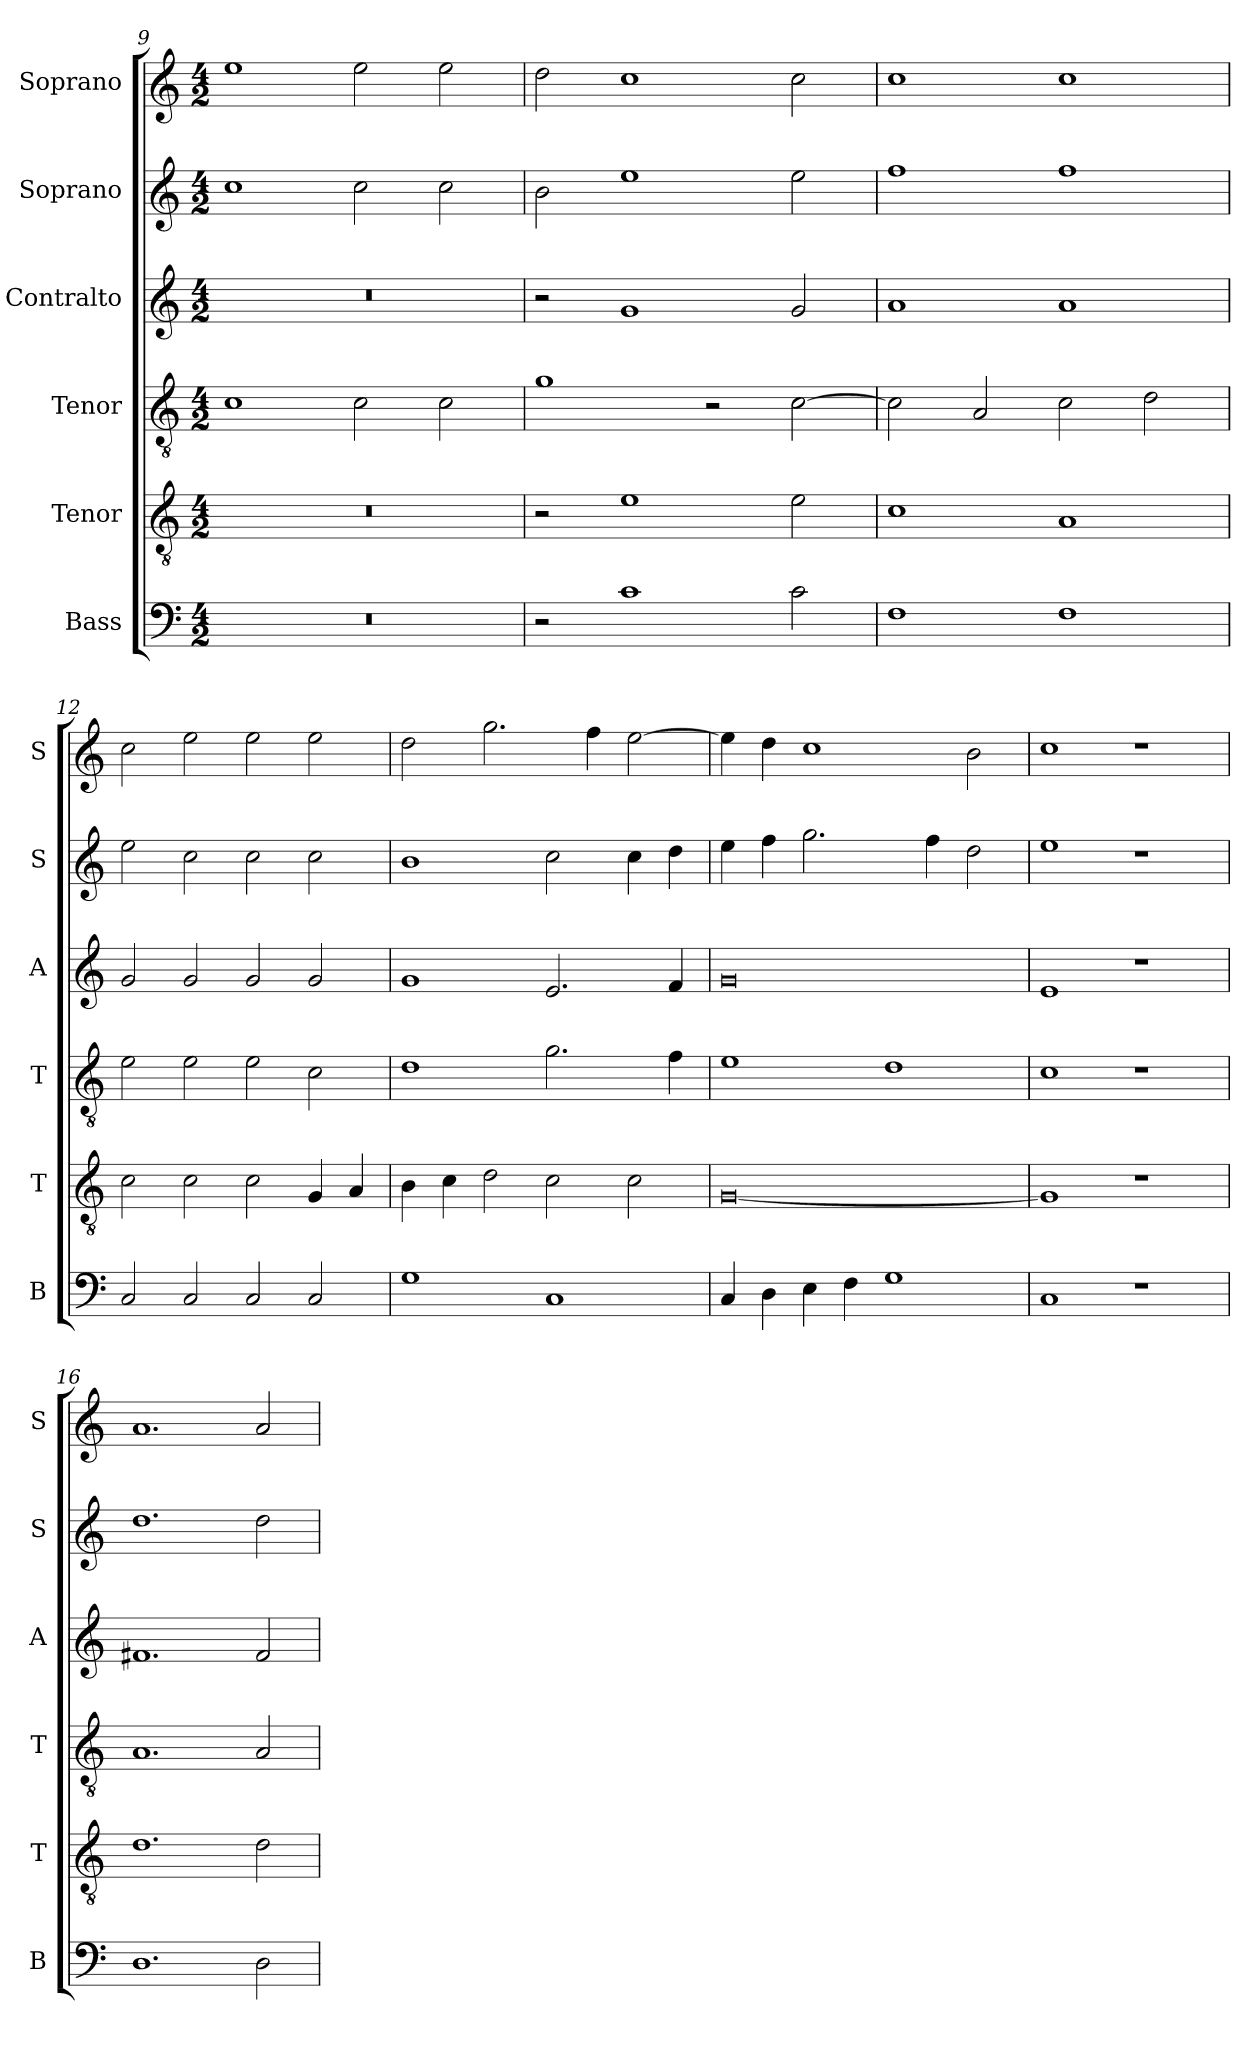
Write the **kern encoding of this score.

**kern	**kern	**kern	**kern	**kern	**kern
*part6	*part5	*part4	*part3	*part2	*part1
*staff6	*staff5	*staff4	*staff3	*staff2	*staff1
*I"Bass	*I"Tenor	*I"Tenor	*I"Contralto	*I"Soprano	*I"Soprano
*I'B	*I'T	*I'T	*I'A	*I'S	*I'S
*clefF4	*clefGv2	*clefGv2	*clefG2	*clefG2	*clefG2
*k[]	*k[]	*k[]	*k[]	*k[]	*k[]
*G:mix	*G:mix	*G:mix	*G:mix	*G:mix	*G:mix
*M4/2	*M4/2	*M4/2	*M4/2	*M4/2	*M4/2
=9	=9	=9	=9	=9	=9
0r	0r	1c	0r	1cc	1ee
.	.	2c	.	2cc	2ee
.	.	2c	.	2cc	2ee
=10	=10	=10	=10	=10	=10
2r	2r	1g	2r	2b	2dd
1c	1e	.	1g	1ee	1cc
.	.	2r	.	.	.
2c	2e	[2c	2g	2ee	2cc
=11	=11	=11	=11	=11	=11
1F	1c	2c]	1a	1ff	1cc
.	.	2A	.	.	.
1F	1A	2c	1a	1ff	1cc
.	.	2d	.	.	.
=12	=12	=12	=12	=12	=12
2C	2c	2e	2g	2ee	2cc
2C	2c	2e	2g	2cc	2ee
2C	2c	2e	2g	2cc	2ee
2C	4G	2c	2g	2cc	2ee
.	4A	.	.	.	.
=13	=13	=13	=13	=13	=13
1G	4B	1d	1g	1b	2dd
.	4c	.	.	.	.
.	2d	.	.	.	2.gg
1C	2c	2.g	2.e	2cc	.
.	.	.	.	.	4ff
.	2c	.	.	4cc	[2ee
.	.	4f	4f	4dd	.
=14	=14	=14	=14	=14	=14
4C	[0G	1e	0g	4ee	4ee]
4D	.	.	.	4ff	4dd
4E	.	.	.	2.gg	1cc
4F	.	.	.	.	.
1G	.	1d	.	.	.
.	.	.	.	4ff	.
.	.	.	.	2dd	2b
=15	=15	=15	=15	=15	=15
1C	1G]	1c	1e	1ee	1cc
1r	1r	1r	1r	1r	1r
=16	=16	=16	=16	=16	=16
1.D	1.d	1.A	1.f#X	1.dd	1.a
2D	2d	2A	2f#	2dd	2a
=	=	=	=	=	=
*-	*-	*-	*-	*-	*-
